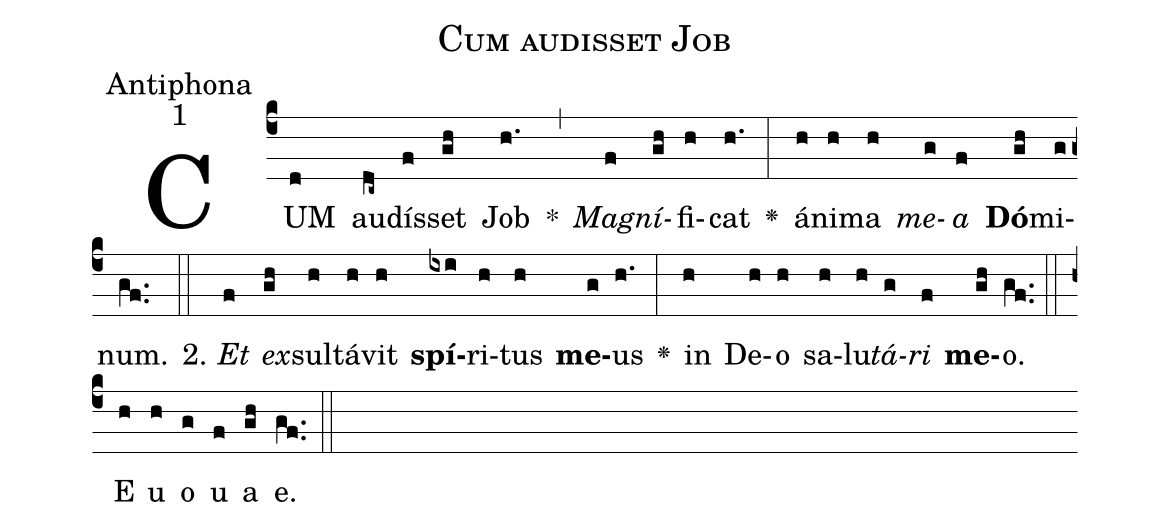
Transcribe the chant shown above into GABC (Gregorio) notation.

name:Cum audisset Job;
office-part:Antiphona;
mode:1;
%%
(c4) CUM(d) au(dc~)dís(f)set(gh) Job(h.) *(,) <i>Ma(f)gní(gh)</i>fi(h)cat(h.) <v>\greheightstar</v>(:) á(h)ni(h)ma(h) <i>me</i>(g)<i>a</i>(f) <b>Dó</b>(gh)mi(g)num.(gf..) (::)
2. <i>Et(f) ex(gh)</i>sul(h)tá(h)vit(h) <b>spí</b>(ixi)ri(h)tus(h) <b>me</b>(g)us(h.) <v>\greheightstar</v>(:) in(h) De(h)o(h) sa(h)lu(h)<i>tá</i>(g)<i>ri</i>(f) <b>me</b>(gh)o.(gf..) (::) E(h) u(h) o(g) u(f) a(gh) e.(gf..) (::)
